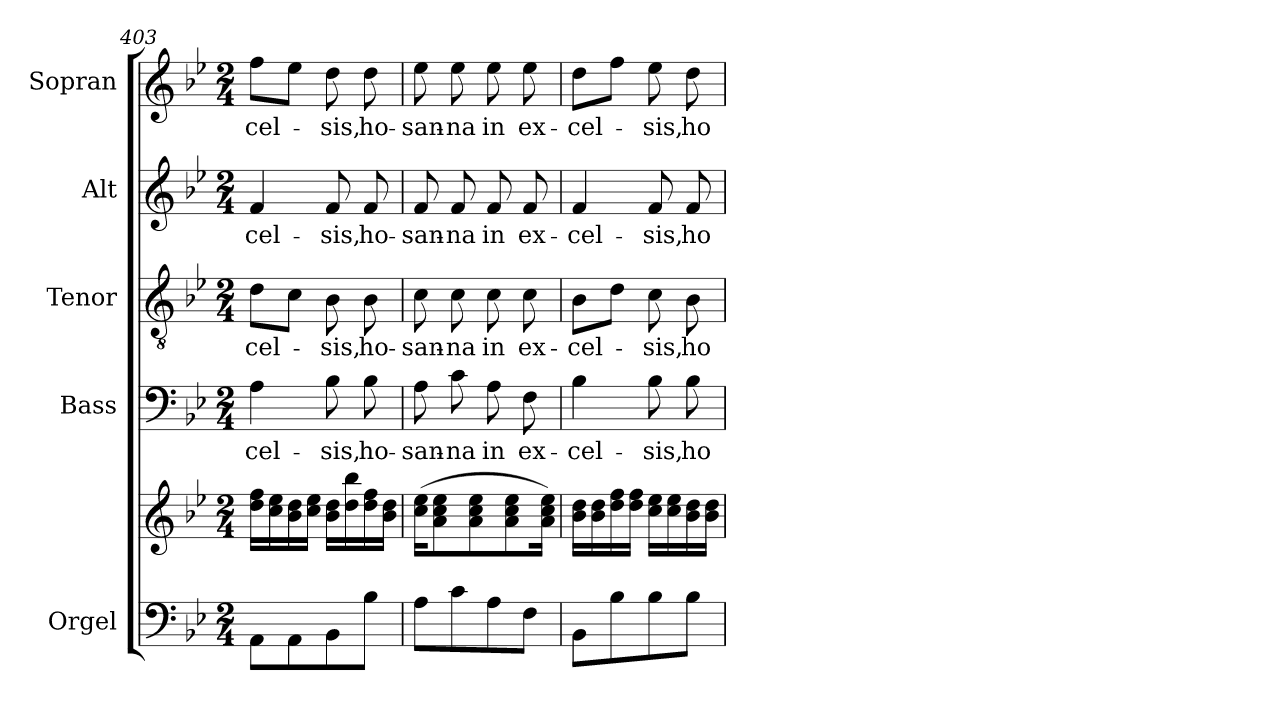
**kern	**kern	**kern	**text	**kern	**text	**kern	**text	**kern	**text
*part5	*part5	*part4	*part4	*part3	*part3	*part2	*part2	*part1	*part1
*staff6	*staff5	*staff4	*staff4	*staff3	*staff3	*staff2	*staff2	*staff1	*staff1
*I"Orgel	*	*I"Bass	*	*I"Tenor	*	*I"Alt	*	*I"Sopran	*
*I'Org.	*	*I'B.	*	*I'T.	*	*I'A.	*	*I'S.	*
*clefF4	*clefG2	*clefF4	*	*clefGv2	*	*clefG2	*	*clefG2	*
*k[b-e-]	*k[b-e-]	*k[b-e-]	*	*k[b-e-]	*	*k[b-e-]	*	*k[b-e-]	*
*B-:	*B-:	*B-:	*	*B-:	*	*B-:	*	*B-:	*
*M2/4	*M2/4	*M2/4	*	*M2/4	*	*M2/4	*	*M2/4	*
=403	=403	=403	=403	=403	=403	=403	=403	=403	=403
!	!	!	!LO:LY:b	!	!LO:LY:b	!	!LO:LY:b	!	!LO:LY:b
8AA\L	16dd\ 16ff\LL	4A\	-cel-	8d\L	-cel-	4f/	-cel-	8ff\L	-cel-
.	16cc\ 16ee-\	.	.	.	.	.	.	.	.
8AA\	16b-\ 16dd\	.	.	8c\J	.	.	.	8ee-\J	.
.	16cc\ 16ee-\JJ	.	.	.	.	.	.	.	.
!	!	!	!LO:LY:b	!	!LO:LY:b	!	!LO:LY:b	!	!LO:LY:b
8BB-\	16b-\ 16dd\LL	8B-\	-sis,	8B-\	-sis,	8f/	-sis,	8dd\	-sis,
.	16dd\ 16bb-\	.	.	.	.	.	.	.	.
!	!	!	!LO:LY:b	!	!LO:LY:b	!	!LO:LY:b	!	!LO:LY:b
8B-\J	16dd\ 16ff\	8B-\	ho-	8B-\	ho-	8f/	ho-	8dd\	ho-
.	16b-\ 16dd\JJ	.	.	.	.	.	.	.	.
!!LO:LB:g=z
=404	=404	=404	=404	=404	=404	=404	=404	=404	=404
!	!	!	!LO:LY:b	!	!LO:LY:b	!	!LO:LY:b	!	!LO:LY:b
8A\L	(>16cc\ 16ee-\KL	8A\	-san-	8c\	-san-	8f/	-san-	8ee-\	-san-
.	8a\ 8cc\ 8ee-\	.	.	.	.	.	.	.	.
!	!	!	!LO:LY:b	!	!LO:LY:b	!	!LO:LY:b	!	!LO:LY:b
8c\	.	8c\	-na	8c\	-na	8f/	-na	8ee-\	-na
.	8a\ 8cc\ 8ee-\	.	.	.	.	.	.	.	.
!	!	!	!LO:LY:b	!	!LO:LY:b	!	!LO:LY:b	!	!LO:LY:b
8A\	.	8A\	in	8c\	in	8f/	in	8ee-\	in
.	8a\ 8cc\ 8ee-\	.	.	.	.	.	.	.	.
!	!	!	!LO:LY:b	!	!LO:LY:b	!	!LO:LY:b	!	!LO:LY:b
8F\J	.	8F\	ex-	8c\	ex-	8f/	ex-	8ee-\	ex-
.	16a\ 16cc\ 16ee-\Jk)	.	.	.	.	.	.	.	.
=405	=405	=405	=405	=405	=405	=405	=405	=405	=405
!	!	!	!LO:LY:b	!	!LO:LY:b	!	!LO:LY:b	!	!LO:LY:b
8BB-\L	16b-\ 16dd\LL	4B-\	-cel-	8B-\L	-cel-	4f/	-cel-	8dd\L	-cel-
.	16b-\ 16dd\	.	.	.	.	.	.	.	.
8B-\	16dd\ 16ff\	.	.	8d\J	.	.	.	8ff\J	.
.	16dd\ 16ff\JJ	.	.	.	.	.	.	.	.
!	!	!	!LO:LY:b	!	!LO:LY:b	!	!LO:LY:b	!	!LO:LY:b
8B-\	16cc\ 16ee-\LL	8B-\	-sis,	8c\	-sis,	8f/	-sis,	8ee-\	-sis,
.	16cc\ 16ee-\	.	.	.	.	.	.	.	.
!	!	!	!LO:LY:b	!	!LO:LY:b	!	!LO:LY:b	!	!LO:LY:b
8B-\J	16b-\ 16dd\	8B-\	ho-	8B-\	ho-	8f/	ho-	8dd\	ho-
.	16b-\ 16dd\JJ	.	.	.	.	.	.	.	.
=	=	=	=	=	=	=	=	=	=
*-	*-	*-	*-	*-	*-	*-	*-	*-	*-
